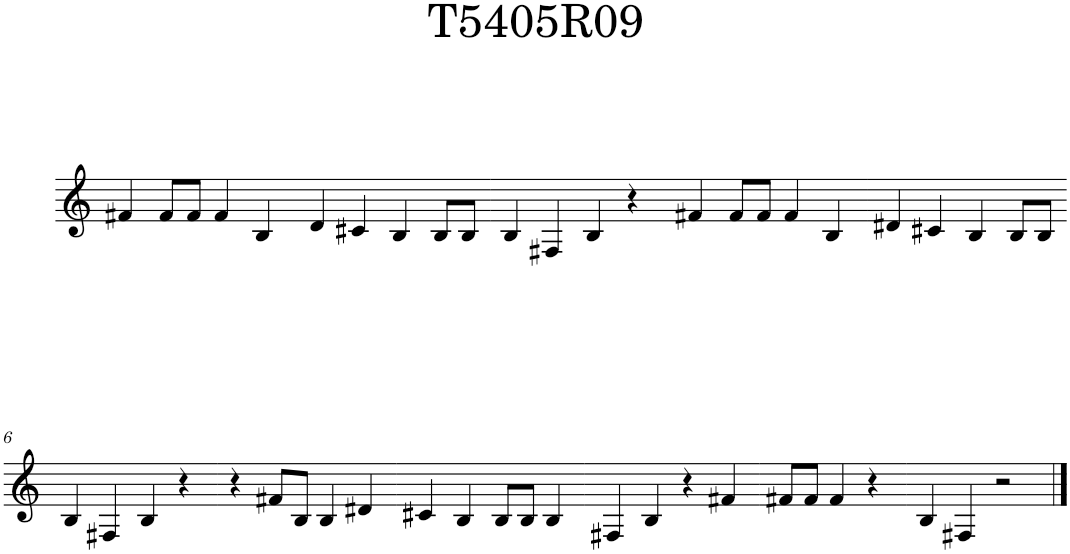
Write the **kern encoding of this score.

**kern
*part1
*staff1
*I"Piano
*I'Pno.
*clefG2
*k[]
=1
4f#X/
8f#/L
8f#/J
4f#/
4B/
=2
4d/
4c#X/
4B/
8B/L
8B/J
=3
4B/
4F#X/
4B/
4r
=4
4f#X/
8f#/L
8f#/J
4f#/
4B/
=5
4d#X/
4c#X/
4B/
8B/L
8B/J
!!LO:LB:g=z
=6
4B/
4F#X/
4B/
4r
=7
4r
8f#X/L
8B/J
4B/
4d#X/
=8
4c#X/
4B/
8B/L
8B/J
4B/
=9
4F#X/
4B/
4r
4f#X/
=10
8f#X/L
8f#/J
4f#/
4r
=11
4B/
4F#X/
2r
==
*-
